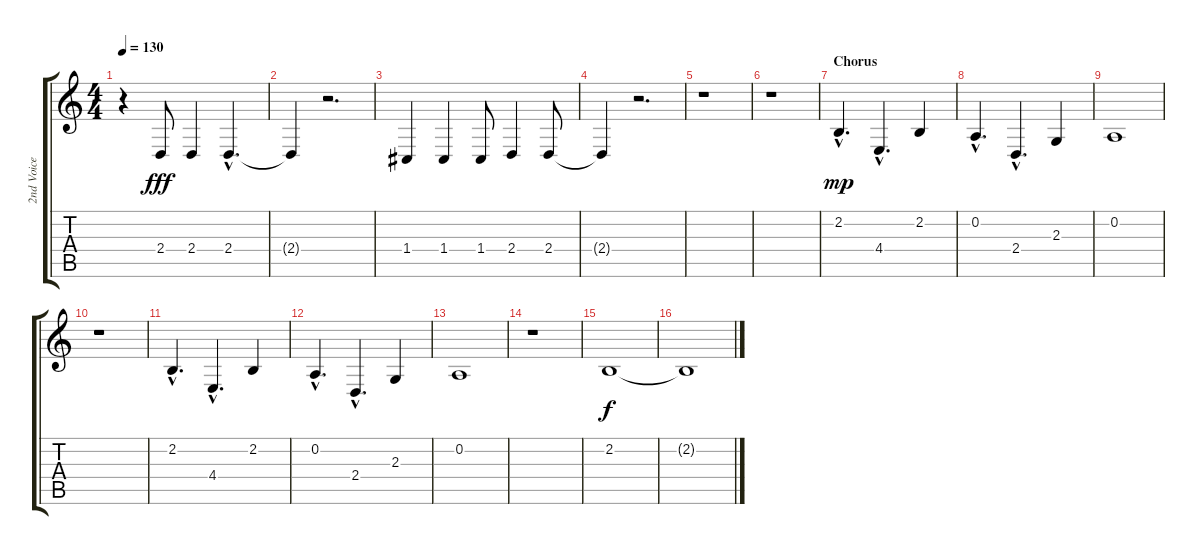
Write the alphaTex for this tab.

\track ("2nd Voice" "2nd Voice") {instrument lead6voice}
\staff {score tabs}
\tuning (D4 A3 F3 C3 G2 D2) {hide}
\ts (4 4)
\tempo 130
\clef g2
\ks c
r.4{dy fff} 2.4.8 2.4.4 2.4{hac}.4{d} |
2.4{t}.4 r.2{d} |
1.4.4 1.4.4 1.4.8 2.4.4 2.4.8 |
2.4{t}.4 r.2{d} |
r.1 |
r.1 |
\section ("" "Chorus")
2.2{hac}.4{d dy mp} 4.4{hac}.4{d} 2.2.4 |
0.2{hac}.4{d} 2.4{hac}.4{d} 2.3.4 |
0.2.1 |
r.1 |
2.2{hac}.4{d} 4.4{hac}.4{d} 2.2.4 |
0.2{hac}.4{d} 2.4{hac}.4{d} 2.3.4 |
0.2.1 |
r.1 |
2.2.1{dy f} |
2.2{t}.1
